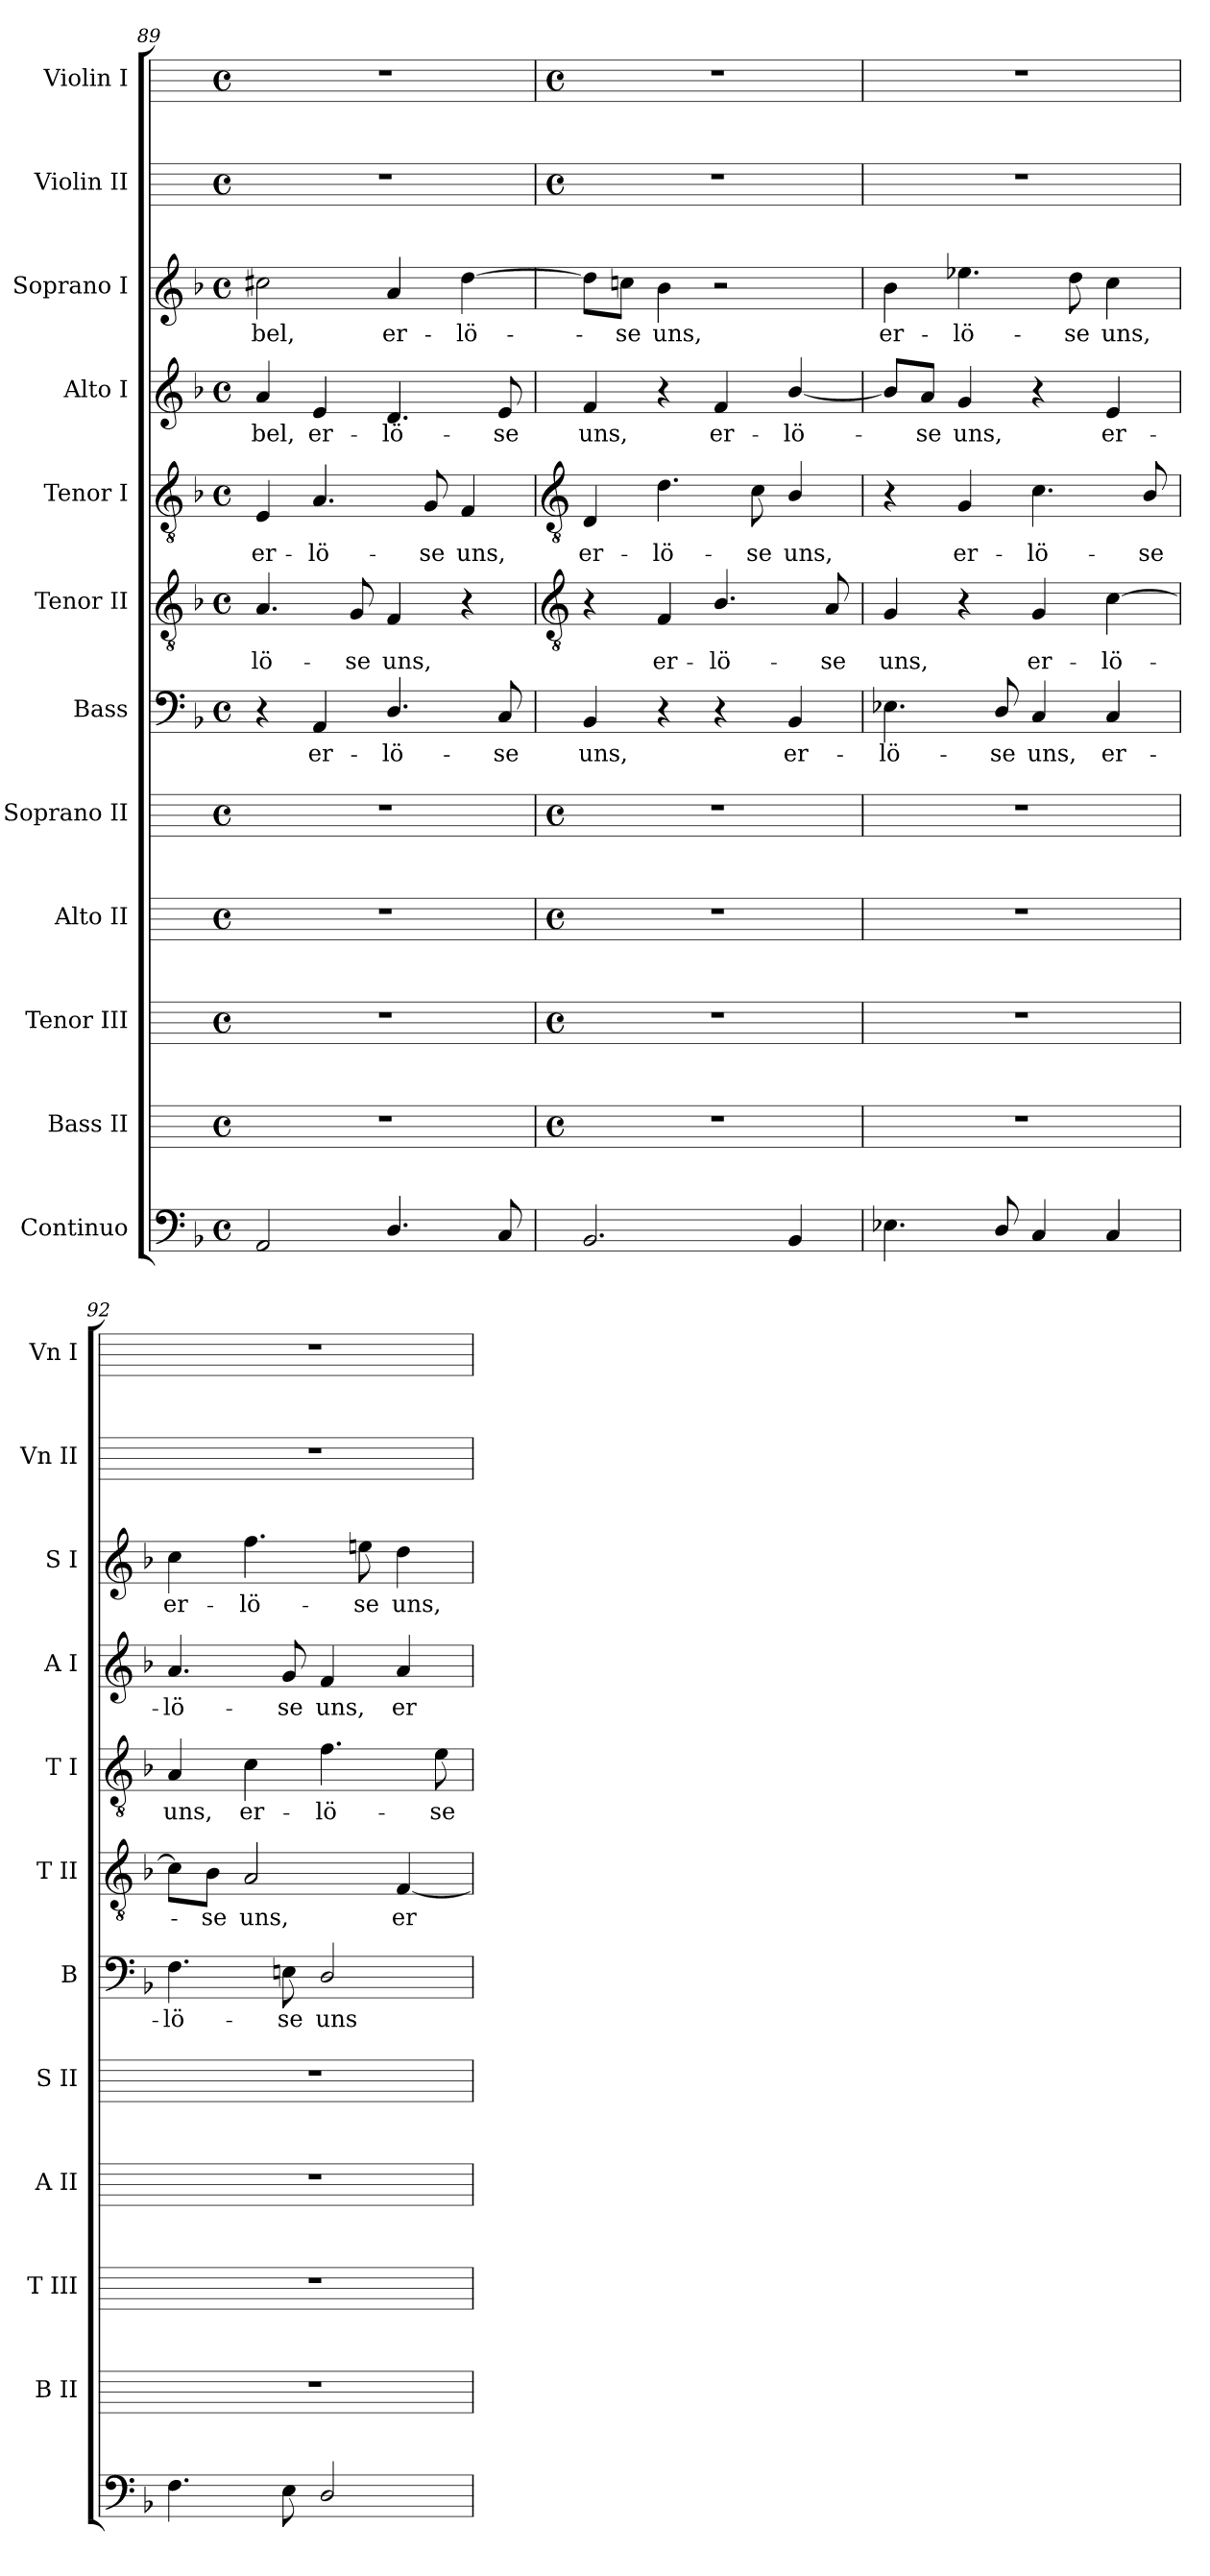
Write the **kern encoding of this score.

**kern	**kern	**kern	**kern	**kern	**kern	**text	**kern	**text	**kern	**text	**kern	**text	**kern	**text	**kern	**kern
*part12	*part11	*part10	*part9	*part8	*part7	*part7	*part6	*part6	*part5	*part5	*part4	*part4	*part3	*part3	*part2	*part1
*staff12	*staff11	*staff10	*staff9	*staff8	*staff7	*staff7	*staff6	*staff6	*staff5	*staff5	*staff4	*staff4	*staff3	*staff3	*staff2	*staff1
*I"Continuo	*I"Bass II	*I"Tenor III	*I"Alto II	*I"Soprano II	*I"Bass	*	*I"Tenor II	*	*I"Tenor I	*	*I"Alto I	*	*I"Soprano I	*	*I"Violin II	*I"Violin I
*	*I'B II	*I'T III	*I'A II	*I'S II	*I'B	*	*I'T II	*	*I'T I	*	*I'A I	*	*I'S I	*	*I'Vn II	*I'Vn I
*clefF4	*	*	*	*	*clefF4	*	*clefGv2	*	*clefGv2	*	*clefG2	*	*clefG2	*	*	*
*	*ITrd4c7	*ITrd4c7	*ITrd4c7	*ITrd4c7	*	*	*	*	*	*	*	*	*	*	*	*
*k[b-]	*	*	*	*	*k[b-]	*	*k[b-]	*	*k[b-]	*	*k[b-]	*	*k[b-]	*	*	*
*F:	*	*	*	*	*F:	*	*F:	*	*F:	*	*F:	*	*F:	*	*	*
*M4/4	*M4/4	*M4/4	*M4/4	*M4/4	*M4/4	*	*M4/4	*	*M4/4	*	*M4/4	*	*M4/4	*	*M4/4	*M4/4
*met(c)	*met(c)	*met(c)	*met(c)	*met(c)	*met(c)	*	*met(c)	*	*met(c)	*	*met(c)	*	*met(c)	*	*met(c)	*met(c)
=89	=89	=89	=89	=89	=89	=89	=89	=89	=89	=89	=89	=89	=89	=89	=89	=89
!	!	!	!	!	!	!	!	!LO:LY:b	!	!LO:LY:b	!	!LO:LY:b	!	!LO:LY:b	!	!
2AA	1r	1r	1r	1r	4r	.	4.A	-lö-	4E	er-	4a	bel,	2cc#X	bel,	1r	1r
!	!	!	!	!	!	!LO:LY:b	!	!	!	!LO:LY:b	!	!LO:LY:b	!	!	!	!
.	.	.	.	.	4AA	er-	.	.	4.A	-lö-	4e	er-	.	.	.	.
!	!	!	!	!	!	!	!	!LO:LY:b	!	!	!	!	!	!	!	!
.	.	.	.	.	.	.	8G	-se	.	.	.	.	.	.	.	.
!	!	!	!	!	!	!LO:LY:b	!	!LO:LY:b	!	!	!	!LO:LY:b	!	!LO:LY:b	!	!
4.D/	.	.	.	.	4.D/	-lö-	4F	uns,	.	.	4.d	-lö-	4a	er-	.	.
!	!	!	!	!	!	!	!	!	!	!LO:LY:b	!	!	!	!	!	!
.	.	.	.	.	.	.	.	.	8G	-se	.	.	.	.	.	.
!	!	!	!	!	!	!	!	!	!	!LO:LY:b	!	!	!	!LO:LY:b	!	!
.	.	.	.	.	.	.	4r	.	4F	uns,	.	.	[4dd	-lö-	.	.
!	!	!	!	!	!	!LO:LY:b	!	!	!	!	!	!LO:LY:b	!	!	!	!
8C	.	.	.	.	8C	-se	.	.	.	.	8e	-se	.	.	.	.
!!LO:LB:g=z
=90	=90	=90	=90	=90	=90	=90	=90	=90	=90	=90	=90	=90	=90	=90	=90	=90
*	*	*	*	*	*	*	*clefGv2	*	*clefGv2	*	*	*	*	*	*	*
*	*M4/4	*M4/4	*M4/4	*M4/4	*	*	*	*	*	*	*	*	*	*	*M4/4	*M4/4
*	*met(c)	*met(c)	*met(c)	*met(c)	*	*	*	*	*	*	*	*	*	*	*met(c)	*met(c)
!	!	!	!	!	!	!LO:LY:b	!	!	!	!LO:LY:b	!	!LO:LY:b	!	!	!	!
2.BB-	1r	1r	1r	1r	4BB-	uns,	4r	.	4D	er-	4f	uns,	8dd\L]	.	1r	1r
!	!	!	!	!	!	!	!	!	!	!	!	!	!	!LO:LY:b	!	!
.	.	.	.	.	.	.	.	.	.	.	.	.	8ccn\J	se	.	.
!	!	!	!	!	!	!	!	!LO:LY:b	!	!LO:LY:b	!	!	!	!LO:LY:b	!	!
.	.	.	.	.	4r	.	4F	er-	4.d	-lö-	4r	.	4b-	uns,	.	.
!	!	!	!	!	!	!	!	!LO:LY:b	!	!	!	!LO:LY:b	!	!	!	!
.	.	.	.	.	4r	.	4.B-/	-lö-	.	.	4f	er-	2r	.	.	.
!	!	!	!	!	!	!	!	!	!	!LO:LY:b	!	!	!	!	!	!
.	.	.	.	.	.	.	.	.	8c	-se	.	.	.	.	.	.
!	!	!	!	!	!	!LO:LY:b	!	!	!	!LO:LY:b	!	!LO:LY:b	!	!	!	!
4BB-	.	.	.	.	4BB-	er-	.	.	4B-/	uns,	[4b-/	-lö-	.	.	.	.
!	!	!	!	!	!	!	!	!LO:LY:b	!	!	!	!	!	!	!	!
.	.	.	.	.	.	.	8A	-se	.	.	.	.	.	.	.	.
=91	=91	=91	=91	=91	=91	=91	=91	=91	=91	=91	=91	=91	=91	=91	=91	=91
!	!	!	!	!	!	!LO:LY:b	!	!LO:LY:b	!	!	!	!	!	!LO:LY:b	!	!
4.E-X	1r	1r	1r	1r	4.E-X	-lö-	4G	uns,	4r	.	8b-/L]	.	4b-	er-	1r	1r
!	!	!	!	!	!	!	!	!	!	!	!	!LO:LY:b	!	!	!	!
.	.	.	.	.	.	.	.	.	.	.	8a/J	se	.	.	.	.
!	!	!	!	!	!	!	!	!	!	!LO:LY:b	!	!LO:LY:b	!	!LO:LY:b	!	!
.	.	.	.	.	.	.	4r	.	4G	er-	4g	uns,	4.ee-X	-lö-	.	.
!	!	!	!	!	!	!LO:LY:b	!	!	!	!	!	!	!	!	!	!
8D/	.	.	.	.	8D/	-se	.	.	.	.	.	.	.	.	.	.
!	!	!	!	!	!	!LO:LY:b	!	!LO:LY:b	!	!LO:LY:b	!	!	!	!	!	!
4C	.	.	.	.	4C	uns,	4G	er-	4.c	-lö-	4r	.	.	.	.	.
!	!	!	!	!	!	!	!	!	!	!	!	!	!	!LO:LY:b	!	!
.	.	.	.	.	.	.	.	.	.	.	.	.	8dd	-se	.	.
!	!	!	!	!	!	!LO:LY:b	!	!LO:LY:b	!	!	!	!LO:LY:b	!	!LO:LY:b	!	!
4C	.	.	.	.	4C	er-	[4c	-lö-	.	.	4e	er-	4cc	uns,	.	.
!	!	!	!	!	!	!	!	!	!	!LO:LY:b	!	!	!	!	!	!
.	.	.	.	.	.	.	.	.	8B-/	-se	.	.	.	.	.	.
=92	=92	=92	=92	=92	=92	=92	=92	=92	=92	=92	=92	=92	=92	=92	=92	=92
!	!	!	!	!	!	!LO:LY:b	!	!	!	!LO:LY:b	!	!LO:LY:b	!	!LO:LY:b	!	!
4.F	1r	1r	1r	1r	4.F	-lö-	8c\L]	.	4A	uns,	4.a	-lö-	4cc	er-	1r	1r
!	!	!	!	!	!	!	!	!LO:LY:b	!	!	!	!	!	!	!	!
.	.	.	.	.	.	.	8B-\J	se	.	.	.	.	.	.	.	.
!	!	!	!	!	!	!	!	!LO:LY:b	!	!LO:LY:b	!	!	!	!LO:LY:b	!	!
.	.	.	.	.	.	.	2A	uns,	4c	er-	.	.	4.ff	-lö-	.	.
!	!	!	!	!	!	!LO:LY:b	!	!	!	!	!	!LO:LY:b	!	!	!	!
8E	.	.	.	.	8En	-se	.	.	.	.	8g	-se	.	.	.	.
!	!	!	!	!	!	!LO:LY:b	!	!	!	!LO:LY:b	!	!LO:LY:b	!	!	!	!
2D/	.	.	.	.	2D/	uns	.	.	4.f	-lö-	4f	uns,	.	.	.	.
!	!	!	!	!	!	!	!	!	!	!	!	!	!	!LO:LY:b	!	!
.	.	.	.	.	.	.	.	.	.	.	.	.	8een	-se	.	.
!	!	!	!	!	!	!	!	!LO:LY:b	!	!	!	!LO:LY:b	!	!LO:LY:b	!	!
.	.	.	.	.	.	.	[4F	er-	.	.	4a	er-	4dd	uns,	.	.
!	!	!	!	!	!	!	!	!	!	!LO:LY:b	!	!	!	!	!	!
.	.	.	.	.	.	.	.	.	8e	-se	.	.	.	.	.	.
=	=	=	=	=	=	=	=	=	=	=	=	=	=	=	=	=
*-	*-	*-	*-	*-	*-	*-	*-	*-	*-	*-	*-	*-	*-	*-	*-	*-
